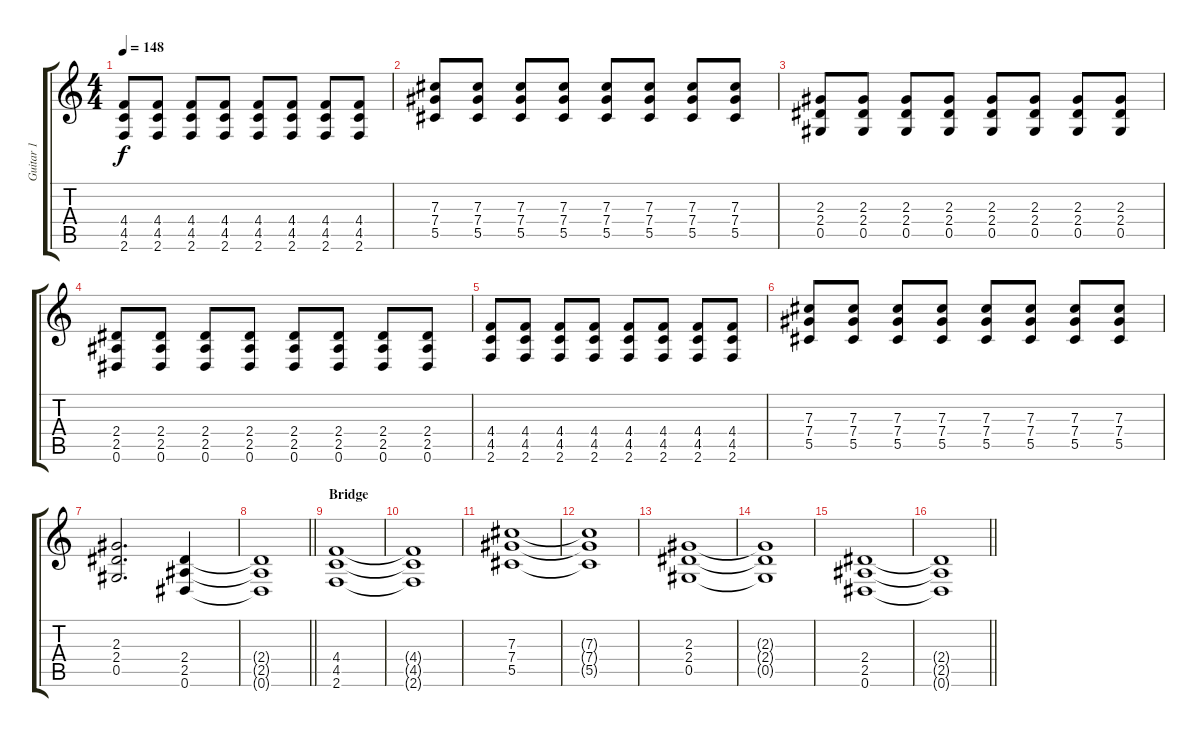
\track ("Guitar 1" "Guitar 1") {instrument distortionguitar}
\staff {score tabs}
\tuning (Eb4 Bb3 Gb3 Db3 Ab2 Eb2) {hide}
\ts (4 4)
\tempo 148
\clef g2
\ks c
(4.4 4.5 2.6).8{dy f} (4.4 4.5 2.6).8 (4.4 4.5 2.6).8 (4.4 4.5 2.6).8 (4.4 4.5 2.6).8 (4.4 4.5 2.6).8 (4.4 4.5 2.6).8 (4.4 4.5 2.6).8 |
(7.3 7.4 5.5).8 (7.3 7.4 5.5).8 (7.3 7.4 5.5).8 (7.3 7.4 5.5).8 (7.3 7.4 5.5).8 (7.3 7.4 5.5).8 (7.3 7.4 5.5).8 (7.3 7.4 5.5).8 |
(2.3 2.4 0.5).8 (2.3 2.4 0.5).8 (2.3 2.4 0.5).8 (2.3 2.4 0.5).8 (2.3 2.4 0.5).8 (2.3 2.4 0.5).8 (2.3 2.4 0.5).8 (2.3 2.4 0.5).8 |
(2.4 2.5 0.6).8 (2.4 2.5 0.6).8 (2.4 2.5 0.6).8 (2.4 2.5 0.6).8 (2.4 2.5 0.6).8 (2.4 2.5 0.6).8 (2.4 2.5 0.6).8 (2.4 2.5 0.6).8 |
(4.4 4.5 2.6).8 (4.4 4.5 2.6).8 (4.4 4.5 2.6).8 (4.4 4.5 2.6).8 (4.4 4.5 2.6).8 (4.4 4.5 2.6).8 (4.4 4.5 2.6).8 (4.4 4.5 2.6).8 |
(7.3 7.4 5.5).8 (7.3 7.4 5.5).8 (7.3 7.4 5.5).8 (7.3 7.4 5.5).8 (7.3 7.4 5.5).8 (7.3 7.4 5.5).8 (7.3 7.4 5.5).8 (7.3 7.4 5.5).8 |
(2.3 2.4 0.5).2{d} (2.4 2.5 0.6).4 |
\barLineRight lightlight
(2.4{t} 2.5{t} 0.6{t}).1 |
\section ("" "Bridge")
(4.4 4.5 2.6).1 |
(4.4{t} 4.5{t} 2.6{t}).1 |
(7.3 7.4 5.5).1 |
(7.3{t} 7.4{t} 5.5{t}).1 |
(2.3 2.4 0.5).1 |
(2.3{t} 2.4{t} 0.5{t}).1 |
(2.4 2.5 0.6).1 |
\barLineRight lightlight
(2.4{t} 2.5{t} 0.6{t}).1
